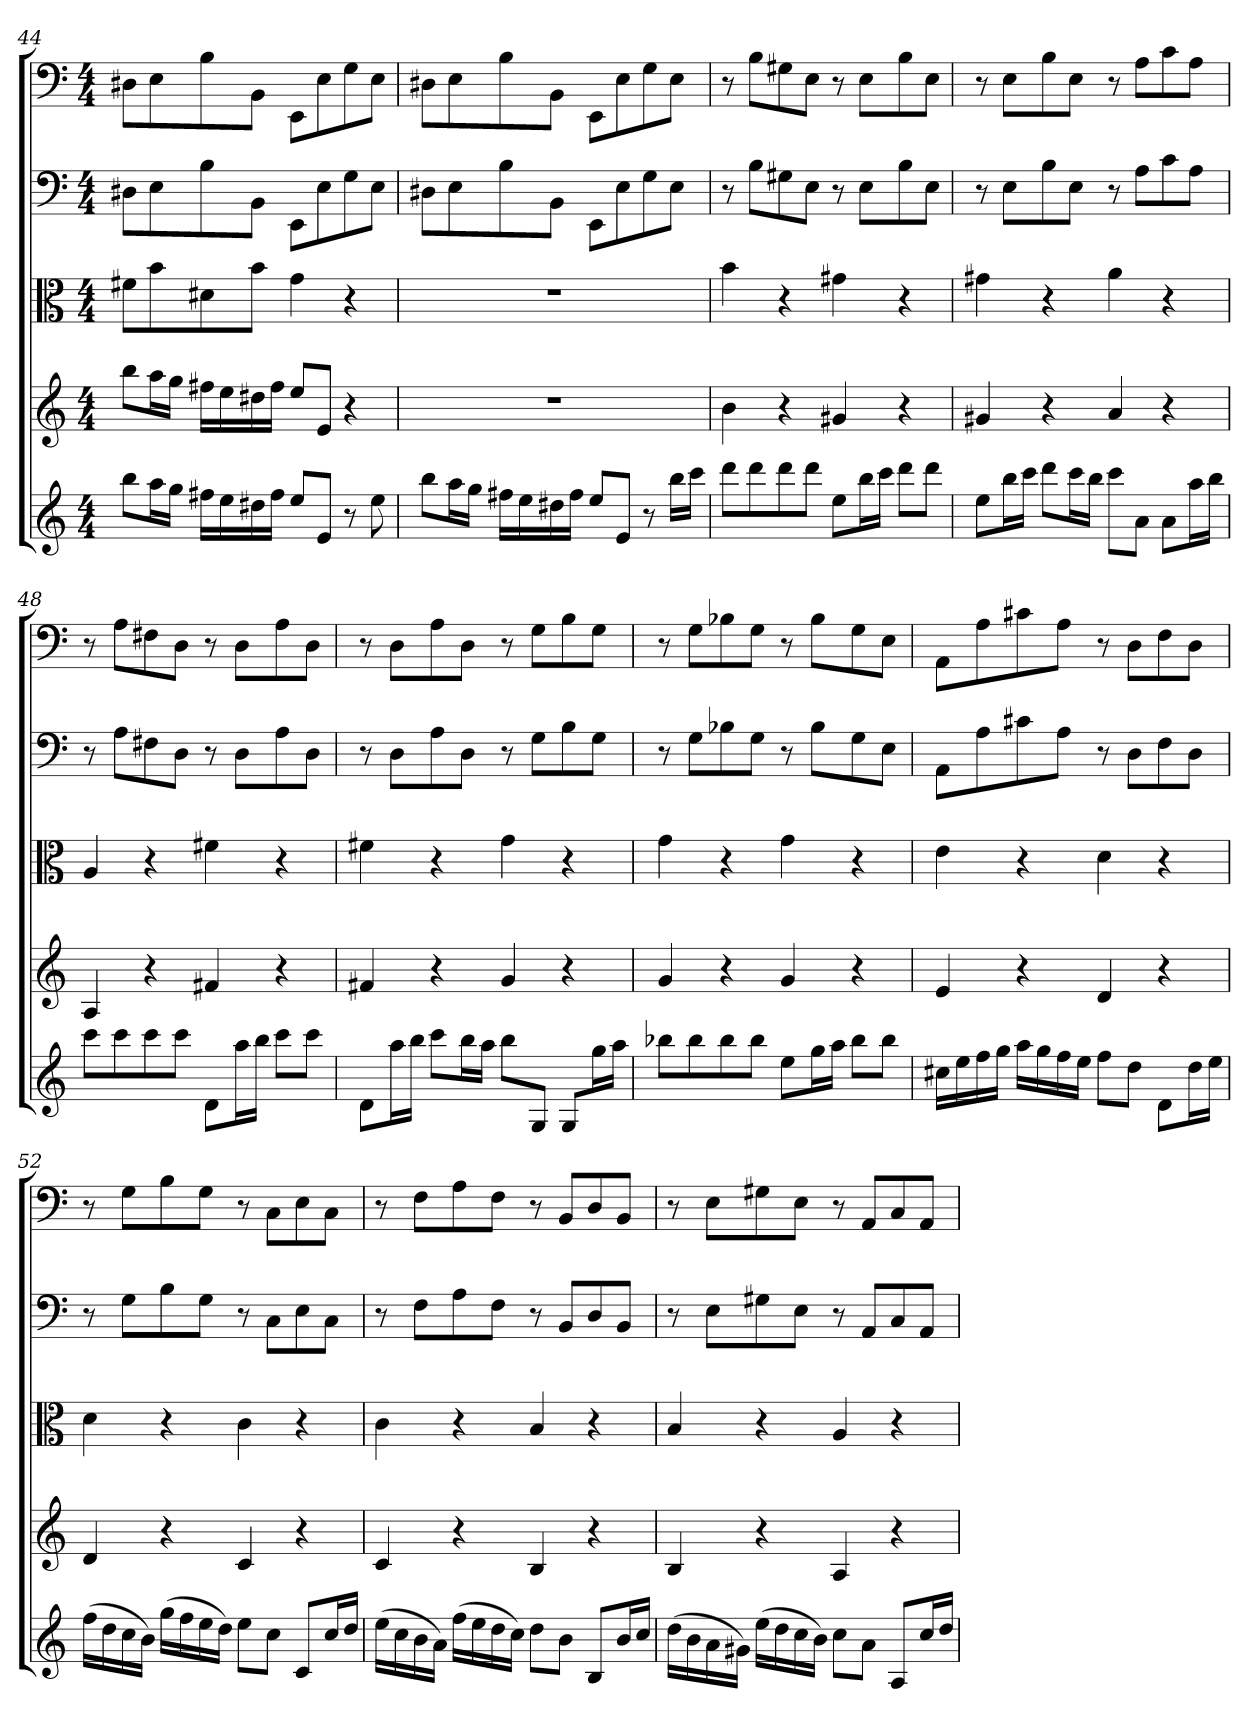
**kern	**kern	**kern	**kern	**kern
*part5	*part4	*part3	*part2	*part1
*staff5	*staff4	*staff3	*staff2	*staff1
*clefG2	*clefG2	*clefC3	*clefF4	*clefF4
*k[]	*k[]	*k[]	*k[]	*k[]
*a:	*a:	*a:	*a:	*a:
*M4/4	*M4/4	*M4/4	*M4/4	*M4/4
=44	=44	=44	=44	=44
8bb\L	8bb\L	8f#X\L	8D#X\L	8D#X\L
16aa\L	16aa\L	8b\	8E\	8E\
16gg\JJ	16gg\JJ	.	.	.
16ff#X\LL	16ff#X\LL	8d#X\	8B\	8B\
16ee\	16ee\	.	.	.
16dd#X\	16dd#X\	8b\J	8BB\J	8BB\J
16ff#\JJ	16ff#\JJ	.	.	.
8ee/L	8ee/L	4g\	8EE\L	8EE\L
8e/J	8e/J	.	8E\	8E\
8r	4r	4r	8G\	8G\
8ee\	.	.	8E\J	8E\J
=45	=45	=45	=45	=45
8bb\L	1r	1r	8D#X\L	8D#X\L
16aa\L	.	.	8E\	8E\
16gg\JJ	.	.	.	.
16ff#X\LL	.	.	8B\	8B\
16ee\	.	.	.	.
16dd#X\	.	.	8BB\J	8BB\J
16ff#\JJ	.	.	.	.
8ee/L	.	.	8EE\L	8EE\L
8e/J	.	.	8E\	8E\
8r	.	.	8G\	8G\
16bb\LL	.	.	8E\J	8E\J
16ccc\JJ	.	.	.	.
=46	=46	=46	=46	=46
8ddd\L	4b\	4b\	8r	8r
8ddd\	.	.	8B\L	8B\L
8ddd\	4r	4r	8G#X\	8G#X\
8ddd\J	.	.	8E\J	8E\J
8ee\L	4g#X/	4g#X\	8r	8r
16bb\L	.	.	8E\L	8E\L
16ccc\JJ	.	.	.	.
8ddd\L	4r	4r	8B\	8B\
8ddd\J	.	.	8E\J	8E\J
=47	=47	=47	=47	=47
8ee\L	4g#X/	4g#X\	8r	8r
16bb\L	.	.	8E\L	8E\L
16ccc\JJ	.	.	.	.
8ddd\L	4r	4r	8B\	8B\
16ccc\L	.	.	8E\J	8E\J
16bb\JJ	.	.	.	.
8ccc\L	4a/	4a\	8r	8r
8a\J	.	.	8A\L	8A\L
8a\L	4r	4r	8c\	8c\
16aa\L	.	.	8A\J	8A\J
16bb\JJ	.	.	.	.
=48	=48	=48	=48	=48
8ccc\L	4A/	4A/	8r	8r
8ccc\	.	.	8A\L	8A\L
8ccc\	4r	4r	8F#X\	8F#X\
8ccc\J	.	.	8D\J	8D\J
8d\L	4f#X/	4f#X\	8r	8r
16aa\L	.	.	8D\L	8D\L
16bb\JJ	.	.	.	.
8ccc\L	4r	4r	8A\	8A\
8ccc\J	.	.	8D\J	8D\J
=49	=49	=49	=49	=49
8d\L	4f#X/	4f#X\	8r	8r
16aa\L	.	.	8D\L	8D\L
16bb\JJ	.	.	.	.
8ccc\L	4r	4r	8A\	8A\
16bb\L	.	.	8D\J	8D\J
16aa\JJ	.	.	.	.
8bb\L	4g/	4g\	8r	8r
8G/J	.	.	8G\L	8G\L
8G/L	4r	4r	8B\	8B\
16gg\L	.	.	8G\J	8G\J
16aa\JJ	.	.	.	.
=50	=50	=50	=50	=50
8bb-X\L	4g/	4g\	8r	8r
8bb-\	.	.	8G\L	8G\L
8bb-\	4r	4r	8B-X\	8B-X\
8bb-\J	.	.	8G\J	8G\J
8ee\L	4g/	4g\	8r	8r
16gg\L	.	.	8B-\L	8B-\L
16aa\JJ	.	.	.	.
8bb-\L	4r	4r	8G\	8G\
8bb-\J	.	.	8E\J	8E\J
=51	=51	=51	=51	=51
16cc#X\LL	4e/	4e\	8AA\L	8AA\L
16ee\	.	.	.	.
16ff\	.	.	8A\	8A\
16gg\JJ	.	.	.	.
16aa\LL	4r	4r	8c#X\	8c#X\
16gg\	.	.	.	.
16ff\	.	.	8A\J	8A\J
16ee\JJ	.	.	.	.
8ff\L	4d/	4d\	8r	8r
8dd\J	.	.	8D\L	8D\L
8d\L	4r	4r	8F\	8F\
16dd\L	.	.	8D\J	8D\J
16ee\JJ	.	.	.	.
=52	=52	=52	=52	=52
(16ff\LL	4d/	4d\	8r	8r
16dd\	.	.	.	.
16cc\	.	.	8G\L	8G\L
16b\JJ)	.	.	.	.
(16gg\LL	4r	4r	8B\	8B\
16ff\	.	.	.	.
16ee\	.	.	8G\J	8G\J
16dd\JJ)	.	.	.	.
8ee\L	4c/	4c\	8r	8r
8cc\J	.	.	8C\L	8C\L
8c/L	4r	4r	8E\	8E\
16cc/L	.	.	8C\J	8C\J
16dd/JJ	.	.	.	.
=53	=53	=53	=53	=53
(16ee\LL	4c/	4c\	8r	8r
16cc\	.	.	.	.
16b\	.	.	8F\L	8F\L
16a\JJ)	.	.	.	.
(16ff\LL	4r	4r	8A\	8A\
16ee\	.	.	.	.
16dd\	.	.	8F\J	8F\J
16cc\JJ)	.	.	.	.
8dd\L	4B/	4B/	8r	8r
8b\J	.	.	8BB/L	8BB/L
8B/L	4r	4r	8D/	8D/
16b/L	.	.	8BB/J	8BB/J
16cc/JJ	.	.	.	.
=54	=54	=54	=54	=54
(16dd\LL	4B/	4B/	8r	8r
16b\	.	.	.	.
16a\	.	.	8E\L	8E\L
16g#X\JJ)	.	.	.	.
(16ee\LL	4r	4r	8G#X\	8G#X\
16dd\	.	.	.	.
16cc\	.	.	8E\J	8E\J
16b\JJ)	.	.	.	.
8cc\L	4A/	4A/	8r	8r
8a\J	.	.	8AA/L	8AA/L
8A/L	4r	4r	8C/	8C/
16cc/L	.	.	8AA/J	8AA/J
16dd/JJ	.	.	.	.
=	=	=	=	=
*-	*-	*-	*-	*-
